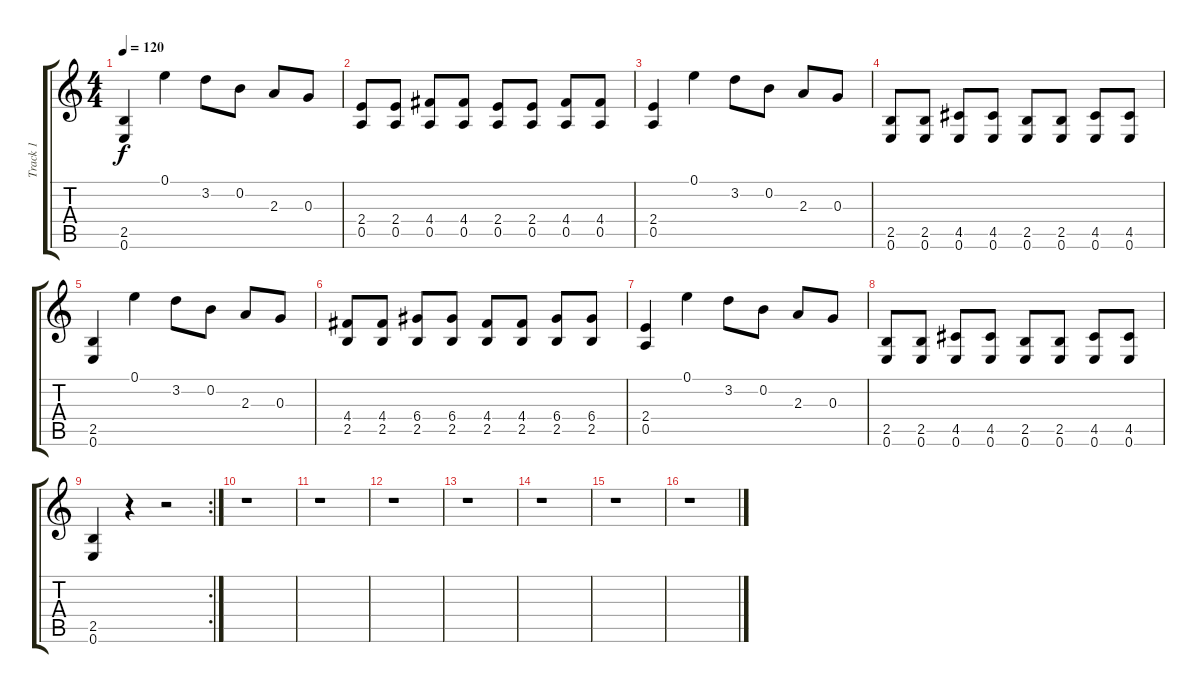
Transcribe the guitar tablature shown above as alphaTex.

\track ("Track 1" "Track 1") {instrument acousticguitarnylon}
\staff {score tabs}
\tuning (E4 B3 G3 D3 A2 E2) {hide}
\ts (4 4)
\tempo 120
\clef g2
\ks c
(2.5 0.6).4{dy f} 0.1.4 3.2.8 0.2.8 2.3.8 0.3.8 |
(2.4 0.5).8 (2.4 0.5).8 (4.4 0.5).8 (4.4 0.5).8 (2.4 0.5).8 (2.4 0.5).8 (4.4 0.5).8 (4.4 0.5).8 |
(2.4 0.5).4 0.1.4 3.2.8 0.2.8 2.3.8 0.3.8 |
(2.5 0.6).8 (2.5 0.6).8 (4.5 0.6).8 (4.5 0.6).8 (2.5 0.6).8 (2.5 0.6).8 (4.5 0.6).8 (4.5 0.6).8 |
(2.5 0.6).4 0.1.4 3.2.8 0.2.8 2.3.8 0.3.8 |
(4.4 2.5).8 (4.4 2.5).8 (6.4 2.5).8 (6.4 2.5).8 (4.4 2.5).8 (4.4 2.5).8 (6.4 2.5).8 (6.4 2.5).8 |
(2.4 0.5).4 0.1.4 3.2.8 0.2.8 2.3.8 0.3.8 |
(2.5 0.6).8 (2.5 0.6).8 (4.5 0.6).8 (4.5 0.6).8 (2.5 0.6).8 (2.5 0.6).8 (4.5 0.6).8 (4.5 0.6).8 |
\rc 2
(2.5 0.6).4 r.4 r.2 |
r.1 |
r.1 |
r.1 |
r.1 |
r.1 |
r.1 |
r.1
